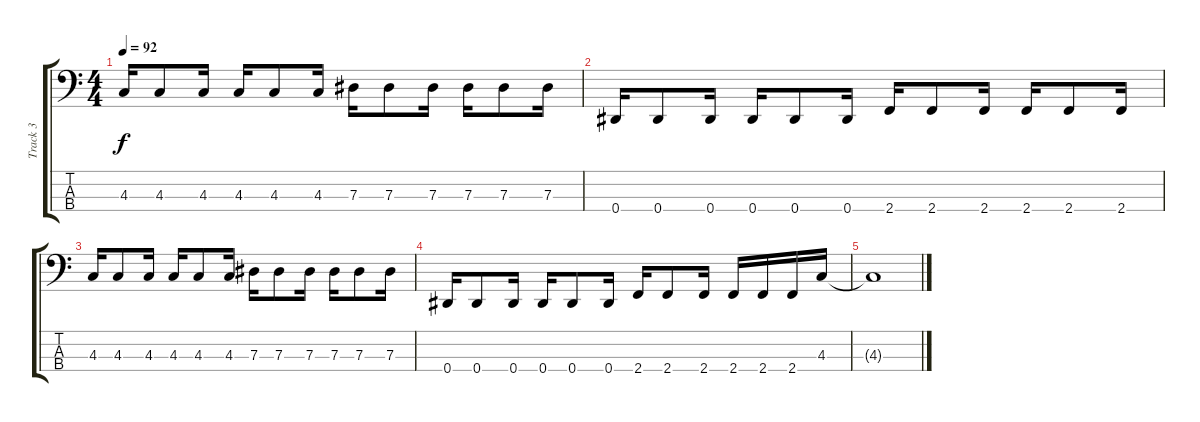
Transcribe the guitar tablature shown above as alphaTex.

\track ("Track 3" "Track 3") {instrument electricbassfinger}
\staff {score tabs}
\tuning (Gb2 Db2 Ab1 Eb1) {hide}
\ts (4 4)
\tempo 92
\clef f4
\ks c
4.3.16{dy f} 4.3.8 4.3.16 4.3.16 4.3.8 4.3.16 7.3.16 7.3.8 7.3.16 7.3.16 7.3.8 7.3.16 |
0.4.16 0.4.8 0.4.16 0.4.16 0.4.8 0.4.16 2.4.16 2.4.8 2.4.16 2.4.16 2.4.8 2.4.16 |
4.3.16 4.3.8 4.3.16 4.3.16 4.3.8 4.3.16 7.3.16 7.3.8 7.3.16 7.3.16 7.3.8 7.3.16 |
0.4.16 0.4.8 0.4.16 0.4.16 0.4.8 0.4.16 2.4.16 2.4.8 2.4.16 2.4.16 2.4.16 2.4.16 4.3.16 |
4.3{t}.1
